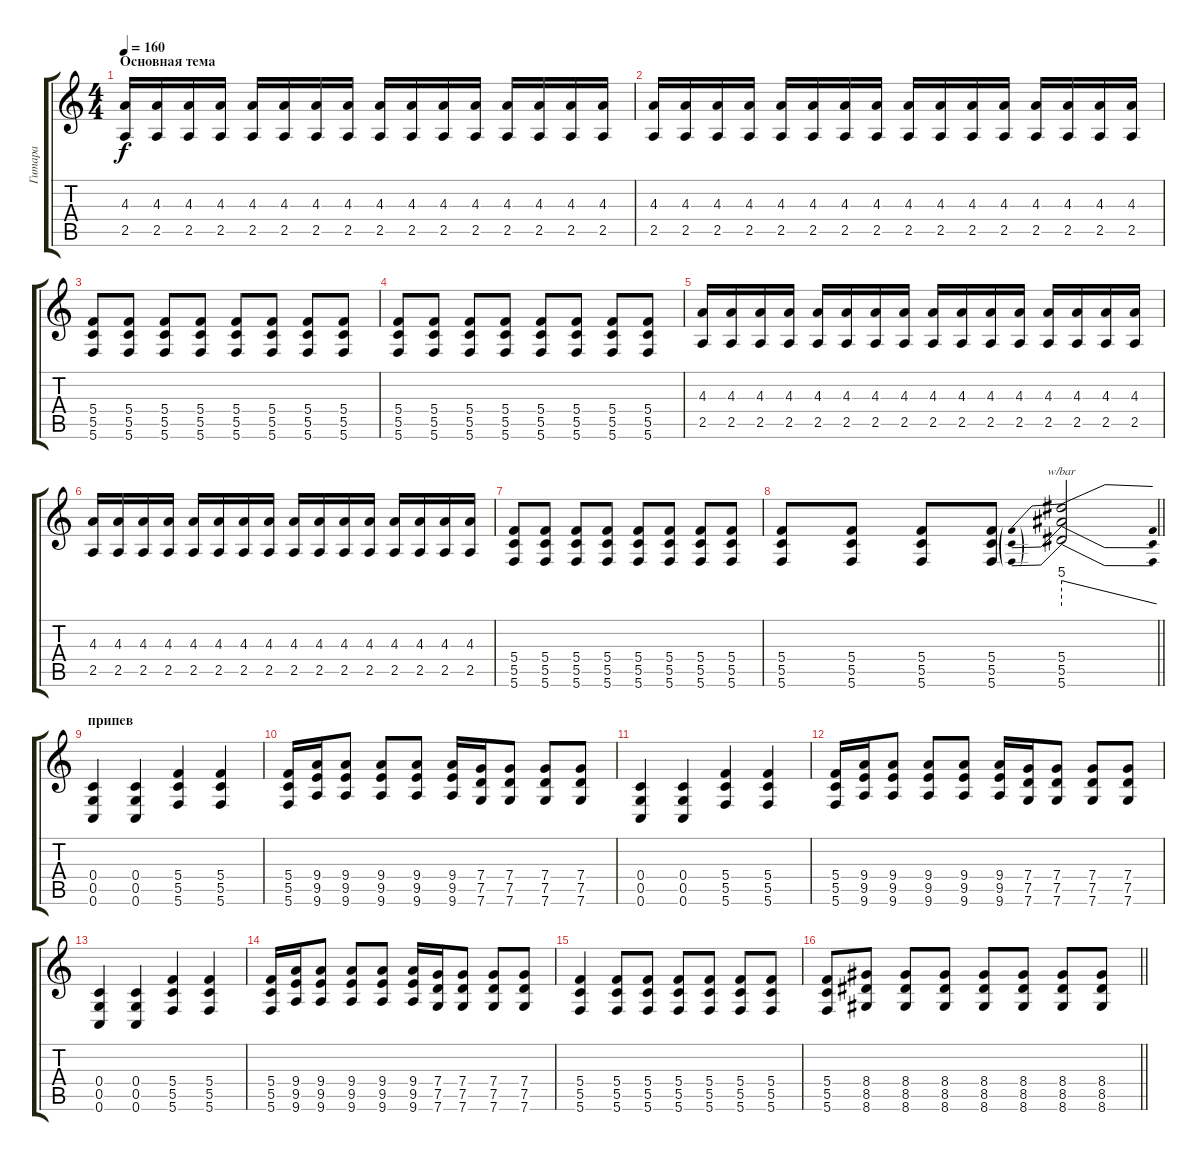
\track ("Гитара" "Гитара") {instrument distortionguitar}
\staff {score tabs}
\tuning (D4 A3 F3 C3 G2 C2) {hide}
\ts (4 4)
\section ("" "Основная тема")
\tempo 160
\clef g2
\ks c
(4.3 2.5).16{dy f} (4.3 2.5).16 (4.3 2.5).16 (4.3 2.5).16 (4.3 2.5).16 (4.3 2.5).16 (4.3 2.5).16 (4.3 2.5).16 (4.3 2.5).16 (4.3 2.5).16 (4.3 2.5).16 (4.3 2.5).16 (4.3 2.5).16 (4.3 2.5).16 (4.3 2.5).16 (4.3 2.5).16 |
(4.3 2.5).16 (4.3 2.5).16 (4.3 2.5).16 (4.3 2.5).16 (4.3 2.5).16 (4.3 2.5).16 (4.3 2.5).16 (4.3 2.5).16 (4.3 2.5).16 (4.3 2.5).16 (4.3 2.5).16 (4.3 2.5).16 (4.3 2.5).16 (4.3 2.5).16 (4.3 2.5).16 (4.3 2.5).16 |
(5.4 5.5 5.6).8 (5.4 5.5 5.6).8 (5.4 5.5 5.6).8 (5.4 5.5 5.6).8 (5.4 5.5 5.6).8 (5.4 5.5 5.6).8 (5.4 5.5 5.6).8 (5.4 5.5 5.6).8 |
(5.4 5.5 5.6).8 (5.4 5.5 5.6).8 (5.4 5.5 5.6).8 (5.4 5.5 5.6).8 (5.4 5.5 5.6).8 (5.4 5.5 5.6).8 (5.4 5.5 5.6).8 (5.4 5.5 5.6).8 |
(4.3 2.5).16 (4.3 2.5).16 (4.3 2.5).16 (4.3 2.5).16 (4.3 2.5).16 (4.3 2.5).16 (4.3 2.5).16 (4.3 2.5).16 (4.3 2.5).16 (4.3 2.5).16 (4.3 2.5).16 (4.3 2.5).16 (4.3 2.5).16 (4.3 2.5).16 (4.3 2.5).16 (4.3 2.5).16 |
(4.3 2.5).16 (4.3 2.5).16 (4.3 2.5).16 (4.3 2.5).16 (4.3 2.5).16 (4.3 2.5).16 (4.3 2.5).16 (4.3 2.5).16 (4.3 2.5).16 (4.3 2.5).16 (4.3 2.5).16 (4.3 2.5).16 (4.3 2.5).16 (4.3 2.5).16 (4.3 2.5).16 (4.3 2.5).16 |
(5.4 5.5 5.6).8 (5.4 5.5 5.6).8 (5.4 5.5 5.6).8 (5.4 5.5 5.6).8 (5.4 5.5 5.6).8 (5.4 5.5 5.6).8 (5.4 5.5 5.6).8 (5.4 5.5 5.6).8 |
\barLineRight lightlight
(5.4 5.5 5.6).8 (5.4 5.5 5.6).8 (5.4 5.5 5.6).8 (5.4 5.5 5.6).8 (5.4 5.5 5.6).2{tbe (predivedive default 0 20 60 0)} |
\section ("" "припев")
(0.4 0.5 0.6).4 (0.4 0.5 0.6).4 (5.4 5.5 5.6).4 (5.4 5.5 5.6).4 |
(5.4 5.5 5.6).16 (9.4 9.5 9.6).16 (9.4 9.5 9.6).8 (9.4 9.5 9.6).8 (9.4 9.5 9.6).8 (9.4 9.5 9.6).16 (7.4 7.5 7.6).16 (7.4 7.5 7.6).8 (7.4 7.5 7.6).8 (7.4 7.5 7.6).8 |
(0.4 0.5 0.6).4 (0.4 0.5 0.6).4 (5.4 5.5 5.6).4 (5.4 5.5 5.6).4 |
(5.4 5.5 5.6).16 (9.4 9.5 9.6).16 (9.4 9.5 9.6).8 (9.4 9.5 9.6).8 (9.4 9.5 9.6).8 (9.4 9.5 9.6).16 (7.4 7.5 7.6).16 (7.4 7.5 7.6).8 (7.4 7.5 7.6).8 (7.4 7.5 7.6).8 |
(0.4 0.5 0.6).4 (0.4 0.5 0.6).4 (5.4 5.5 5.6).4 (5.4 5.5 5.6).4 |
(5.4 5.5 5.6).16 (9.4 9.5 9.6).16 (9.4 9.5 9.6).8 (9.4 9.5 9.6).8 (9.4 9.5 9.6).8 (9.4 9.5 9.6).16 (7.4 7.5 7.6).16 (7.4 7.5 7.6).8 (7.4 7.5 7.6).8 (7.4 7.5 7.6).8 |
(5.4 5.5 5.6).4 (5.4 5.5 5.6).8 (5.4 5.5 5.6).8 (5.4 5.5 5.6).8 (5.4 5.5 5.6).8 (5.4 5.5 5.6).8 (5.4 5.5 5.6).8 |
\barLineRight lightlight
(5.4 5.5 5.6).8 (8.4 8.5 8.6).8 (8.4 8.5 8.6).8 (8.4 8.5 8.6).8 (8.4 8.5 8.6).8 (8.4 8.5 8.6).8 (8.4 8.5 8.6).8 (8.4 8.5 8.6).8
